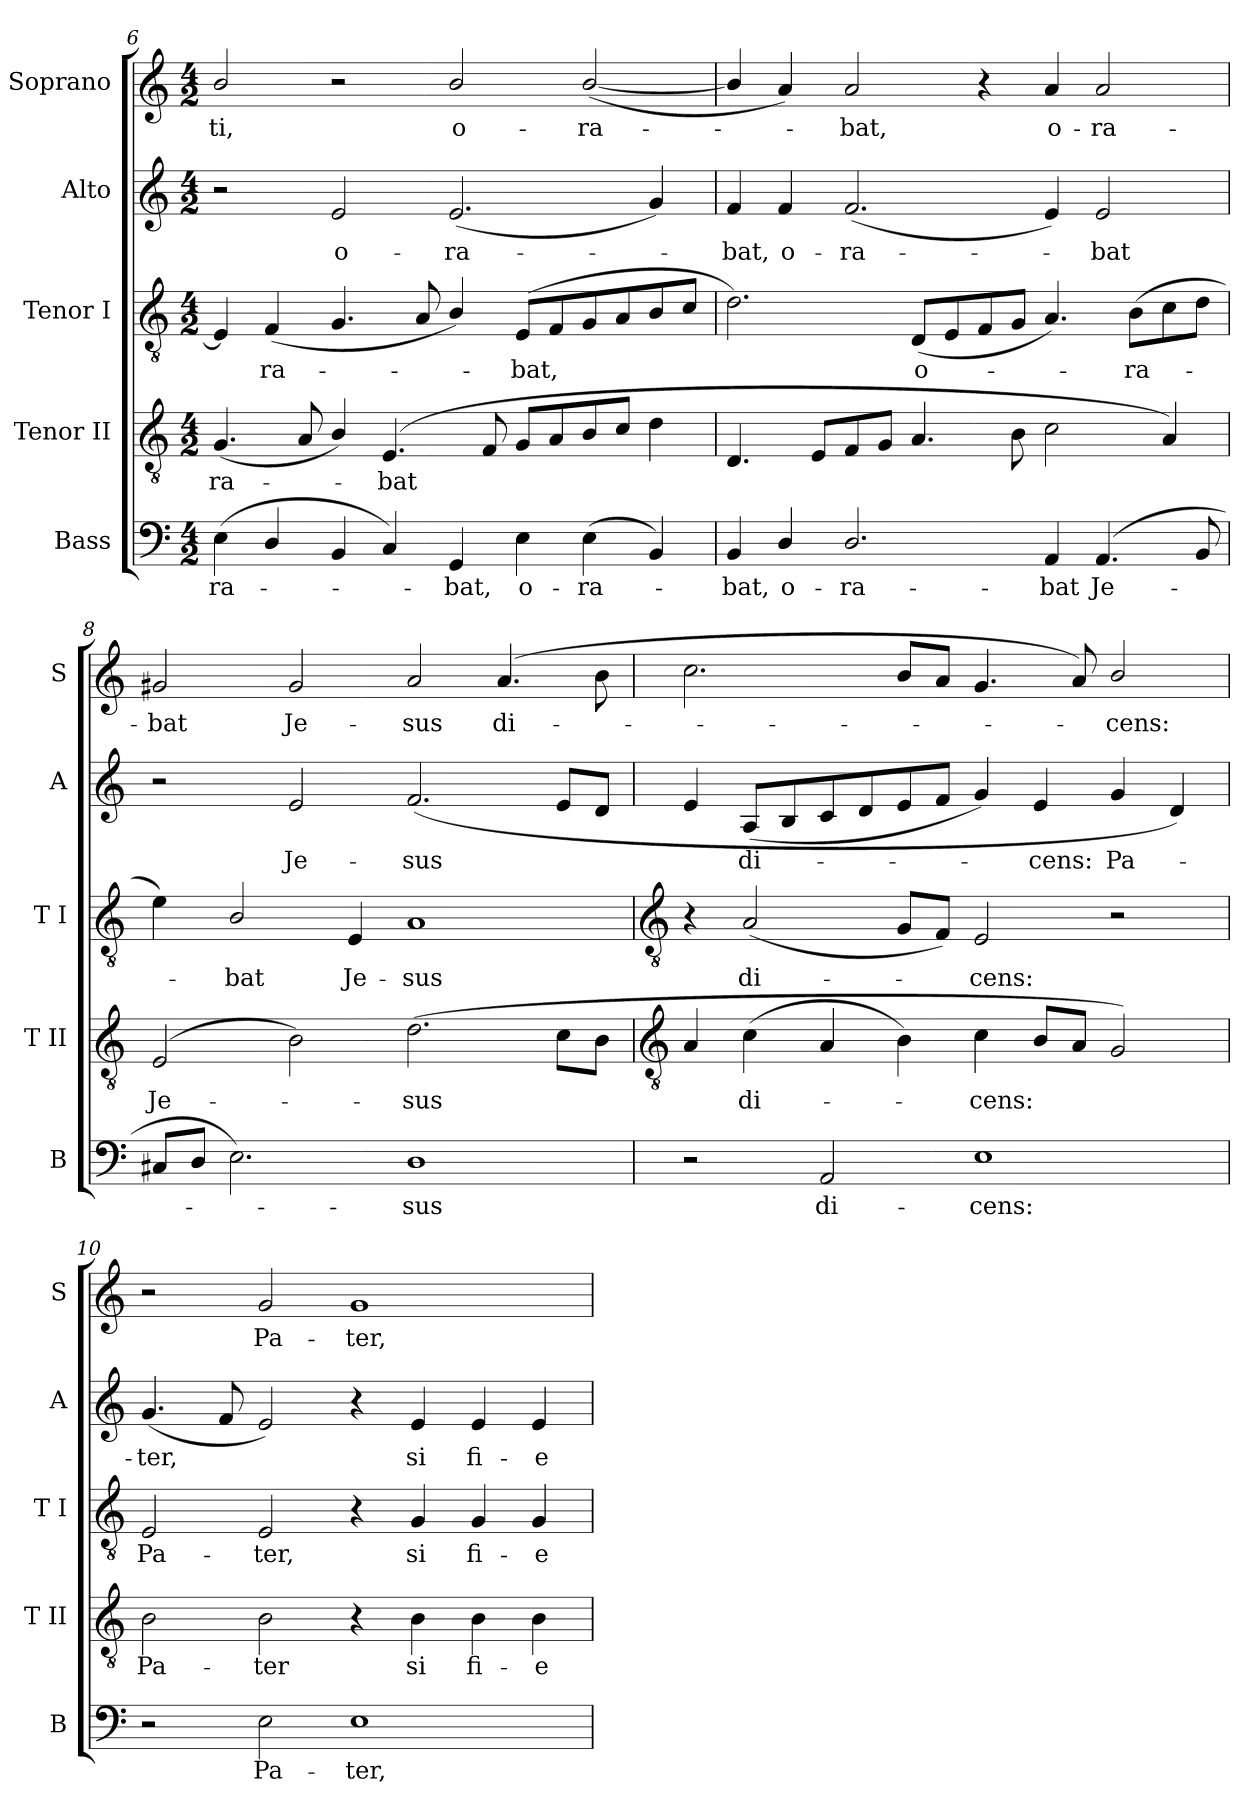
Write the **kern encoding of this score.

**kern	**text	**kern	**text	**kern	**text	**kern	**text	**kern	**text
*part5	*part5	*part4	*part4	*part3	*part3	*part2	*part2	*part1	*part1
*staff5	*staff5	*staff4	*staff4	*staff3	*staff3	*staff2	*staff2	*staff1	*staff1
*I"Bass	*	*I"Tenor II	*	*I"Tenor I	*	*I"Alto	*	*I"Soprano	*
*I'B	*	*I'T II	*	*I'T I	*	*I'A	*	*I'S	*
!!LO:LB:g=z
*clefF4	*	*clefGv2	*	*clefGv2	*	*clefG2	*	*clefG2	*
*k[]	*	*k[]	*	*k[]	*	*k[]	*	*k[]	*
*C:	*	*C:	*	*C:	*	*C:	*	*C:	*
*M4/2	*	*M4/2	*	*M4/2	*	*M4/2	*	*M4/2	*
=6	=6	=6	=6	=6	=6	=6	=6	=6	=6
!	!LO:LY:b	!	!LO:LY:b	!	!	!	!	!	!LO:LY:b
(<4E	-ra-	(<4.G	-ra-	4E]	.	2r	.	2b/	ti,
!	!	!	!	!	!LO:LY:b	!	!	!	!
4D/	.	.	.	(<4F	ra-	.	.	.	.
.	.	8A	.	.	.	.	.	.	.
!	!	!	!	!	!	!	!LO:LY:b	!	!
4BB	.	4B/)	.	4.G	.	2e	o-	2r	.
!	!	!	!LO:LY:b	!	!	!	!	!	!
4C)	.	(<4.E	bat	.	.	.	.	.	.
.	.	.	.	8A	.	.	.	.	.
!	!LO:LY:b	!	!	!	!	!	!LO:LY:b	!	!LO:LY:b
4GG	bat,	.	.	4B/)	.	(<2.e	-ra-	2b/	o-
.	.	8F	.	.	.	.	.	.	.
!	!LO:LY:b	!	!	!	!LO:LY:b	!	!	!	!
4E	o-	8GL	.	(<8EL	bat,	.	.	.	.
.	.	8A	.	8F	.	.	.	.	.
!	!LO:LY:b	!	!	!	!	!	!	!	!LO:LY:b
(<4E	-ra-	8B	.	8G	.	.	.	(<[2b/	-ra-
.	.	8cJ	.	8A	.	.	.	.	.
4BB)	.	4d	.	8B	.	4g)	.	.	.
.	.	.	.	8cJ	.	.	.	.	.
=7	=7	=7	=7	=7	=7	=7	=7	=7	=7
!	!LO:LY:b	!	!	!	!	!	!LO:LY:b	!	!
4BB	bat,	4.D	.	2.d)	.	4f	bat,	4b/]	.
!	!LO:LY:b	!	!	!	!	!	!LO:LY:b	!	!
4D/	o-	.	.	.	.	4f	o-	4a)	.
.	.	8EL	.	.	.	.	.	.	.
!	!LO:LY:b	!	!	!	!	!	!LO:LY:b	!	!LO:LY:b
2.D/	-ra-	8F	.	.	.	(<2.f	-ra-	2a	bat,
.	.	8GJ	.	.	.	.	.	.	.
!	!	!	!	!	!LO:LY:b	!	!	!	!
.	.	4.A	.	(<8DL	o-	.	.	.	.
.	.	.	.	8E	.	.	.	.	.
.	.	.	.	8F	.	.	.	4r	.
.	.	8B	.	8GJ	.	.	.	.	.
!	!LO:LY:b	!	!	!	!	!	!	!	!LO:LY:b
4AA	-bat	2c	.	4.A)	.	4e)	.	4a	o-
!	!LO:LY:b	!	!	!	!	!	!LO:LY:b	!	!LO:LY:b
(<4.AA	Je-	.	.	.	.	2e	bat	2a	-ra-
!	!	!	!	!	!LO:LY:b	!	!	!	!
.	.	.	.	(>8BL	ra-	.	.	.	.
.	.	4A)	.	8c	.	.	.	.	.
8BB	.	.	.	8dJ	.	.	.	.	.
=8	=8	=8	=8	=8	=8	=8	=8	=8	=8
!	!	!	!LO:LY:b	!	!	!	!	!	!LO:LY:b
8C#XL	.	(<2E	Je-	4e)	.	2r	.	2g#X	-bat
8DJ	.	.	.	.	.	.	.	.	.
!	!	!	!	!	!LO:LY:b	!	!	!	!
2.E)	.	.	.	2B/	bat	.	.	.	.
!	!	!	!	!	!	!	!LO:LY:b	!	!LO:LY:b
.	.	2B)	.	.	.	2e	Je-	2g#	Je-
!	!	!	!	!	!LO:LY:b	!	!	!	!
.	.	.	.	4E	Je-	.	.	.	.
!	!LO:LY:b	!	!LO:LY:b	!	!LO:LY:b	!	!LO:LY:b	!	!LO:LY:b
1D	sus	(<2.d	sus	1A	-sus	(<2.f	-sus	2a	-sus
!	!	!	!	!	!	!	!	!	!LO:LY:b
.	.	.	.	.	.	.	.	(<4.a	di-
.	.	8cL	.	.	.	8eL	.	.	.
.	.	8BJ	.	.	.	8dJ	.	8b	.
!!LO:LB:g=z
=9	=9	=9	=9	=9	=9	=9	=9	=9	=9
*	*	*clefGv2	*	*clefGv2	*	*	*	*	*
2r	.	4A	.	4r	.	4e	.	2.cc	.
!	!	!	!LO:LY:b	!	!LO:LY:b	!	!LO:LY:b	!	!
.	.	(>4c	di-	(<2A	di-	(<8AL	di-	.	.
.	.	.	.	.	.	8B	.	.	.
!	!LO:LY:b	!	!	!	!	!	!	!	!
2AA	di-	4A	.	.	.	8c	.	.	.
.	.	.	.	.	.	8d	.	.	.
.	.	4B)	.	8GL	.	8e	.	8bL	.
.	.	.	.	8FJ)	.	8fJ	.	8aJ	.
!	!LO:LY:b	!	!LO:LY:b	!	!LO:LY:b	!	!	!	!
1E	-cens:	4c	cens:	2E	cens:	4g)	.	4.g	.
!	!	!	!	!	!	!	!LO:LY:b	!	!
.	.	8BL	.	.	.	4e	cens:	.	.
.	.	8AJ	.	.	.	.	.	8a)	.
!	!	!	!	!	!	!	!LO:LY:b	!	!LO:LY:b
.	.	2G)	.	2r	.	4g	Pa-	2b/	cens:
.	.	.	.	.	.	4d)	.	.	.
=10	=10	=10	=10	=10	=10	=10	=10	=10	=10
!	!	!	!LO:LY:b	!	!LO:LY:b	!	!LO:LY:b	!	!
2r	.	2B	Pa-	2E	Pa-	(<4.g	ter,	2r	.
.	.	.	.	.	.	8f	.	.	.
!	!LO:LY:b	!	!LO:LY:b	!	!LO:LY:b	!	!	!	!LO:LY:b
2E	Pa-	2B	-ter	2E	-ter,	2e)	.	2g	Pa-
!	!LO:LY:b	!	!	!	!	!	!	!	!LO:LY:b
1E	-ter,	4r	.	4r	.	4r	.	1g	-ter,
!	!	!	!LO:LY:b	!	!LO:LY:b	!	!LO:LY:b	!	!
.	.	4B	si	4G	si	4e	si	.	.
!	!	!	!LO:LY:b	!	!LO:LY:b	!	!LO:LY:b	!	!
.	.	4B	fi-	4G	fi-	4e	fi-	.	.
!	!	!	!LO:LY:b	!	!LO:LY:b	!	!LO:LY:b	!	!
.	.	4B	-e-	4G	-e-	4e	-e-	.	.
=	=	=	=	=	=	=	=	=	=
*-	*-	*-	*-	*-	*-	*-	*-	*-	*-
